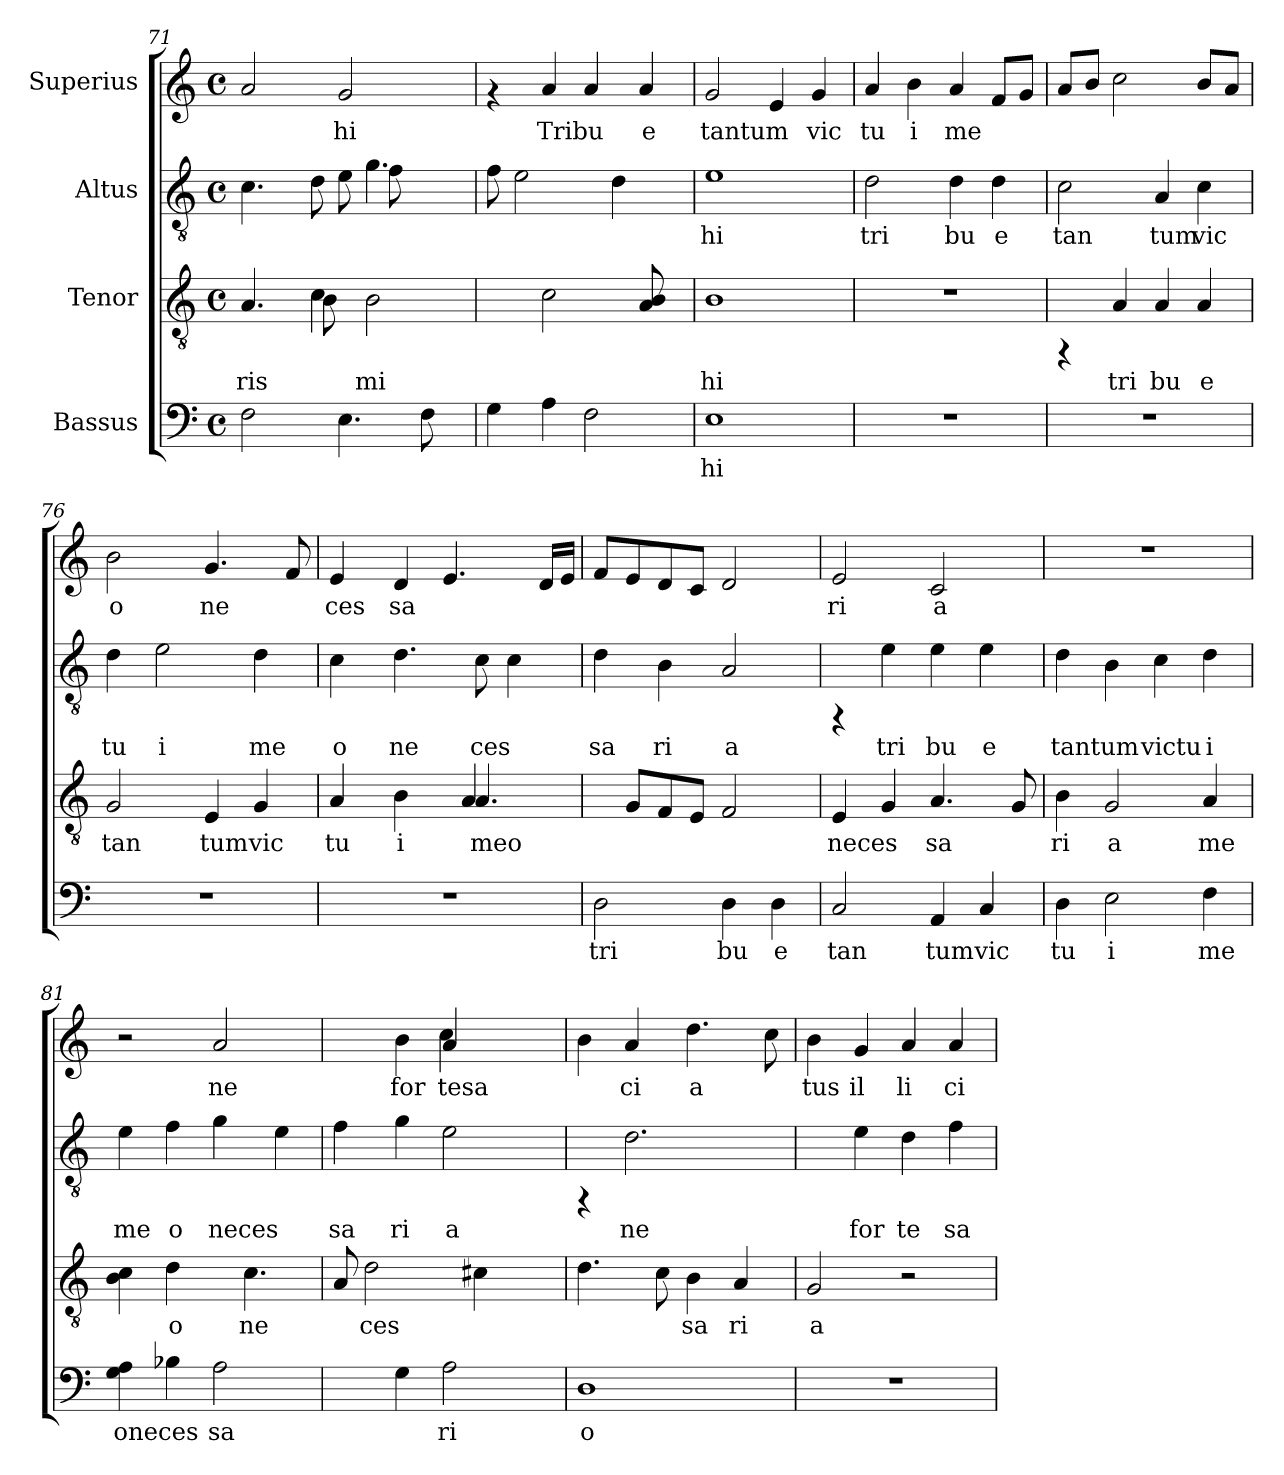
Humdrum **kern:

**kern	**text	**kern	**text	**kern	**text	**kern	**text
*part4	*part4	*part3	*part3	*part2	*part2	*part1	*part1
*staff4	*staff4	*staff3	*staff3	*staff2	*staff2	*staff1	*staff1
*I"Bassus	*	*I"Tenor	*	*I"Altus	*	*I"Superius	*
!!LO:PB:g=z
*clefF4	*	*clefGv2	*	*clefGv2	*	*clefG2	*
*k[]	*	*k[]	*	*k[]	*	*k[]	*
*C:	*	*C:	*	*C:	*	*C:	*
*M4/4	*	*M4/4	*	*M4/4	*	*M4/4	*
*met(c)	*	*met(c)	*	*met(c)	*	*met(c)	*
=71	=71	=71	=71	=71	=71	=71	=71
!	!LO:LY:b:cj	!	!LO:LY:b:cj	!	!LO:LY:b:cj	!	!LO:LY:b:cj
*	*	*^	*	*^	*	*	*
2F\	.	4.A/	4.ryy	ris	4.c\	8ryy	.	2a/	.
!	!	!	!	!LO:LY:b:cj	!	!	!LO:LY:b:cj	!	!
*	*	*	*	*	*v	*v	*	*	*
.	.	4c\	8B\	.	8d\	.	.	.
!	!LO:LY:b:cj	!	!	!	!	!LO:LY:b:cj	!	!LO:LY:b:cj
4.E\	.	.	2ryy	.	8e\L	.	2g/	hi
!	!	!	!	!LO:LY:b:cj	!	!LO:LY:b:cj	!	!
*	*	*	*	*	*^	*	*	*
.	.	2B\	.	mi	4.g\	8f\	.	.	.
.	.	.	.	.	.	8ryy	.	.	.
!	!LO:LY:b:cj	!	!	!	!	!	!	!	!
8F\	.	.	.	.	.	4ryy	.	.	.
8ryy	.	.	8ryy	.	8ryy	.	.	8ryy	.
*	*	*	*	*	*v	*v	*	*	*
=72	=72	=72	=72	=72	=72	=72	=72	=72
!	!LO:LY:b:cj	!	!	!	!	!LO:LY:b:cj	!	!
*	*	*v	*v	*	*	*	*	*
4G\	.	4ryy	.	8f\	.	4rf	.
!	!	!	!	!	!LO:LY:b:cj	!	!
.	.	.	.	2e\	.	.	.
!	!LO:LY:b:cj	!	!LO:LY:b:cj	!	!	!	!LO:LY:b:cj
4A\	.	2c\	.	.	.	4a/	Tribu
!	!LO:LY:b:cj	!	!	!	!	!	!LO:LY:b:cj
2F\	.	.	.	.	.	4a/	.
!	!	!	!	!	!LO:LY:b:cj	!	!
.	.	.	.	4d\	.	.	.
!	!	!	!LO:LY:b:cj	!	!	!	!LO:LY:b:cj
.	.	8B/ 8A/	.	.	.	4a/	e
.	.	8ryy	.	8ryy	.	.	.
=73	=73	=73	=73	=73	=73	=73	=73
!	!LO:LY:b:cj	!	!LO:LY:b:cj	!	!LO:LY:b:cj	!	!LO:LY:b:cj
1E	hi	1B	hi	1e	hi	2g/	tantum
!	!	!	!	!	!	!	!LO:LY:b:cj
.	.	.	.	.	.	4e/	.
!	!	!	!	!	!	!	!LO:LY:b:cj
.	.	.	.	.	.	4g/	vic
=74	=74	=74	=74	=74	=74	=74	=74
!	!	!	!	!	!LO:LY:b:cj	!	!LO:LY:b:cj
1r	.	1r	.	2d\	tri	4a/	tu
!	!	!	!	!	!	!	!LO:LY:b:cj
.	.	.	.	.	.	4b\	i
!	!	!	!	!	!LO:LY:b:cj	!	!LO:LY:b:cj
.	.	.	.	4d\	bu	4a/	me
!	!	!	!	!	!LO:LY:b:cj	!	!LO:LY:b:cj
.	.	.	.	4d\	e	8f/L	.
!	!	!	!	!	!	!	!LO:LY:b:cj
.	.	.	.	.	.	8g/J	.
=75	=75	=75	=75	=75	=75	=75	=75
!	!	!	!	!	!LO:LY:b:cj	!	!LO:LY:b:cj
1r	.	4rFF	.	2c\	tan	8a/L	.
!	!	!	!	!	!	!	!LO:LY:b:cj
.	.	.	.	.	.	8b/J	.
!	!	!	!LO:LY:b:cj	!	!	!	!LO:LY:b:cj
.	.	4A/	tri	.	.	2cc\	.
!	!	!	!LO:LY:b:cj	!	!LO:LY:b:cj	!	!
.	.	4A/	bu	4A/	tum	.	.
!	!	!	!LO:LY:b:cj	!	!LO:LY:b:cj	!	!LO:LY:b:cj
.	.	4A/	e	4c\	vic	8b/L	.
!	!	!	!	!	!	!	!LO:LY:b:cj
.	.	.	.	.	.	8a/J	.
=76	=76	=76	=76	=76	=76	=76	=76
!	!	!	!LO:LY:b:cj	!	!LO:LY:b:cj	!	!LO:LY:b:cj
1r	.	2G/	tan	4d\	tu	2b\	o
!	!	!	!	!	!LO:LY:b:cj	!	!
.	.	.	.	2e\	i	.	.
!	!	!	!LO:LY:b:cj	!	!	!	!LO:LY:b:cj
.	.	4E/	tum	.	.	4.g/	ne
!	!	!	!LO:LY:b:cj	!	!LO:LY:b:cj	!	!
.	.	4G/	vic	4d\	me	.	.
!	!	!	!	!	!	!	!LO:LY:b:cj
.	.	.	.	.	.	8f/	.
!!LO:PB:g=z
=77	=77	=77	=77	=77	=77	=77	=77
!	!	!	!LO:LY:b:cj	!	!LO:LY:b:cj	!	!LO:LY:a:cj
*	*	*^	*	*	*	*	*
1r	.	4A/	8ryy	tu	4c\	o	4e/	ces
!	!	!	!	!LO:LY:b:cj	!	!LO:LY:b:cj	!	!LO:LY:a:cj
*	*	*v	*v	*	*	*	*	*
.	.	4B\	i	4.d\	ne	4d/	sa
!	!	!	!	!	!	!	!LO:LY:a:cj
.	.	8ryy	.	.	.	4.e/	.
*	*	*^	*	*	*	*	*
!	!	!	!	!LO:LY:b:cj	!	!LO:LY:b:cj	!	!
.	.	4.A/	4A/	meo	8c\	ces	.	.
!	!	!	!	!	!	!LO:LY:b:cj	!	!
.	.	.	.	.	4c\	.	.	.
!	!	!	!	!	!	!	!	!LO:LY:a:cj
.	.	.	8ryy	.	.	.	16d/L	.
!	!	!	!	!	!	!	!	!LO:LY:a:cj
.	.	.	.	.	.	.	16e/J	.
*	*	*v	*v	*	*	*	*	*
=78	=78	=78	=78	=78	=78	=78	=78
!	!LO:LY:b:cj	!	!	!	!LO:LY:b:cj	!	!LO:LY:a:cj
2D\	tri	8ryy	.	4d\	sa	8f/L	.
!	!	!	!LO:LY:b:cj	!	!	!	!LO:LY:a:cj
.	.	8G/L	.	.	.	8e/	.
!	!	!	!LO:LY:b:cj	!	!LO:LY:b:cj	!	!LO:LY:a:cj
.	.	8F/	.	4B\	ri	8d/	.
!	!	!	!LO:LY:b:cj	!	!	!	!LO:LY:a:cj
.	.	8E/J	.	.	.	8c/J	.
!	!LO:LY:b:cj	!	!LO:LY:b:cj	!	!LO:LY:b:cj	!	!LO:LY:a:cj
4D\	bu	2F/	.	2A/	a	2d/	.
!	!LO:LY:b:cj	!	!	!	!	!	!
4D\	e	.	.	.	.	.	.
=79	=79	=79	=79	=79	=79	=79	=79
!	!LO:LY:b:cj	!	!LO:LY:b:cj	!	!	!	!LO:LY:a:cj
2C/	tan	4E/	neces	4rFF	.	2e/	ri
!	!	!	!LO:LY:b:cj	!	!LO:LY:b:cj	!	!
.	.	4G/	.	4e\	tri	.	.
!	!LO:LY:b:cj	!	!LO:LY:b:cj	!	!LO:LY:b:cj	!	!LO:LY:a:cj
4AA/	tum	4.A/	sa	4e\	bu	2c/	a
!	!LO:LY:b:cj	!	!	!	!LO:LY:b:cj	!	!
4C/	vic	.	.	4e\	e	.	.
!	!	!	!LO:LY:b:cj	!	!	!	!
.	.	8G/	.	.	.	.	.
=80	=80	=80	=80	=80	=80	=80	=80
!	!LO:LY:b:cj	!	!LO:LY:b:cj	!	!LO:LY:b:cj	!	!
4D\	tu	4B\	ri	4d\	tantum	1r	.
!	!LO:LY:b:cj	!	!LO:LY:b:cj	!	!LO:LY:b:cj	!	!
2E\	i	2G/	a	4B\	.	.	.
!	!	!	!	!	!LO:LY:b:cj	!	!
.	.	.	.	4c\	victu	.	.
!	!LO:LY:b:cj	!	!LO:LY:b:cj	!	!LO:LY:b:cj	!	!
4F\	me	4A/	me	4d\	i	.	.
=81	=81	=81	=81	=81	=81	=81	=81
!	!LO:LY:b:cj	!	!LO:LY:b:cj	!	!LO:LY:b:cj	!	!
4G\ 4A\	oneces	4B\ 4c\	.	4e\	me	2r	.
!	!LO:LY:b:cj	!	!LO:LY:b:cj	!	!LO:LY:b:cj	!	!
4B-\	.	4d\	o	4f\	o	.	.
!	!LO:LY:b:cj	!	!	!	!LO:LY:b:cj	!	!LO:LY:a:cj
2A\	sa	8ryy	.	4g\	neces	2a/	ne
!	!	!	!LO:LY:b:cj	!	!	!	!
.	.	4.c\	ne	.	.	.	.
!	!	!	!	!	!LO:LY:b:cj	!	!
.	.	.	.	4e\	.	.	.
=82	=82	=82	=82	=82	=82	=82	=82
!	!	!	!LO:LY:b:cj	!	!LO:LY:b:cj	!	!
*	*	*	*	*	*	*^	*
4ryy	.	8A/	.	4f\	sa	4ryy	2ryy	.
!	!	!	!LO:LY:b:cj	!	!	!	!	!
.	.	2d\	ces	.	.	.	.	.
!	!LO:LY:b:cj	!	!	!	!LO:LY:b:cj	!	!	!LO:LY:a:cj
4G\	.	.	.	4g\	ri	4b\	.	for
!	!LO:LY:b:cj	!	!	!	!LO:LY:b:cj	!	!	!LO:LY:a:cj
2A\	ri	.	.	2e\	a	4a/	4cc\	tesa
!	!	!	!LO:LY:b:cj	!	!	!	!	!
.	.	4c#\	.	.	.	.	.	.
.	.	.	.	.	.	4ryy	4ryy	.
.	.	8ryy	.	.	.	.	.	.
*	*	*	*	*	*	*v	*v	*
!!LO:LB:g=z
=83	=83	=83	=83	=83	=83	=83	=83
!	!LO:LY:b:cj	!	!LO:LY:b:cj	!	!	!	!LO:LY:b:cj
1D	o	4.d\	.	4rFF	.	4b\	.
!	!	!	!	!	!LO:LY:b:cj	!	!LO:LY:b:cj
.	.	.	.	2.d\	ne	4a/	ci
!	!	!	!LO:LY:b:cj	!	!	!	!
.	.	8c\	.	.	.	.	.
!	!	!	!LO:LY:b:cj	!	!	!	!LO:LY:b:cj
.	.	4B\	sa	.	.	4.dd\	a
!	!	!	!LO:LY:b:cj	!	!	!	!
.	.	4A/	ri	.	.	.	.
!	!	!	!	!	!	!	!LO:LY:b:cj
.	.	.	.	.	.	8cc\	.
=84	=84	=84	=84	=84	=84	=84	=84
!	!	!	!LO:LY:b:cj	!	!	!	!LO:LY:b:cj
1r	.	2G/	a	4ryy	.	4b\	tus
!	!	!	!	!	!LO:LY:b:cj	!	!LO:LY:b:cj
.	.	.	.	4e\	for	4g/	il
!	!	!	!	!	!LO:LY:b:cj	!	!LO:LY:b:cj
.	.	2r	.	4d\	te	4a/	li
!	!	!	!	!	!LO:LY:b:cj	!	!LO:LY:b:cj
.	.	.	.	4f\	sa	4a/	ci
=	=	=	=	=	=	=	=
*-	*-	*-	*-	*-	*-	*-	*-
